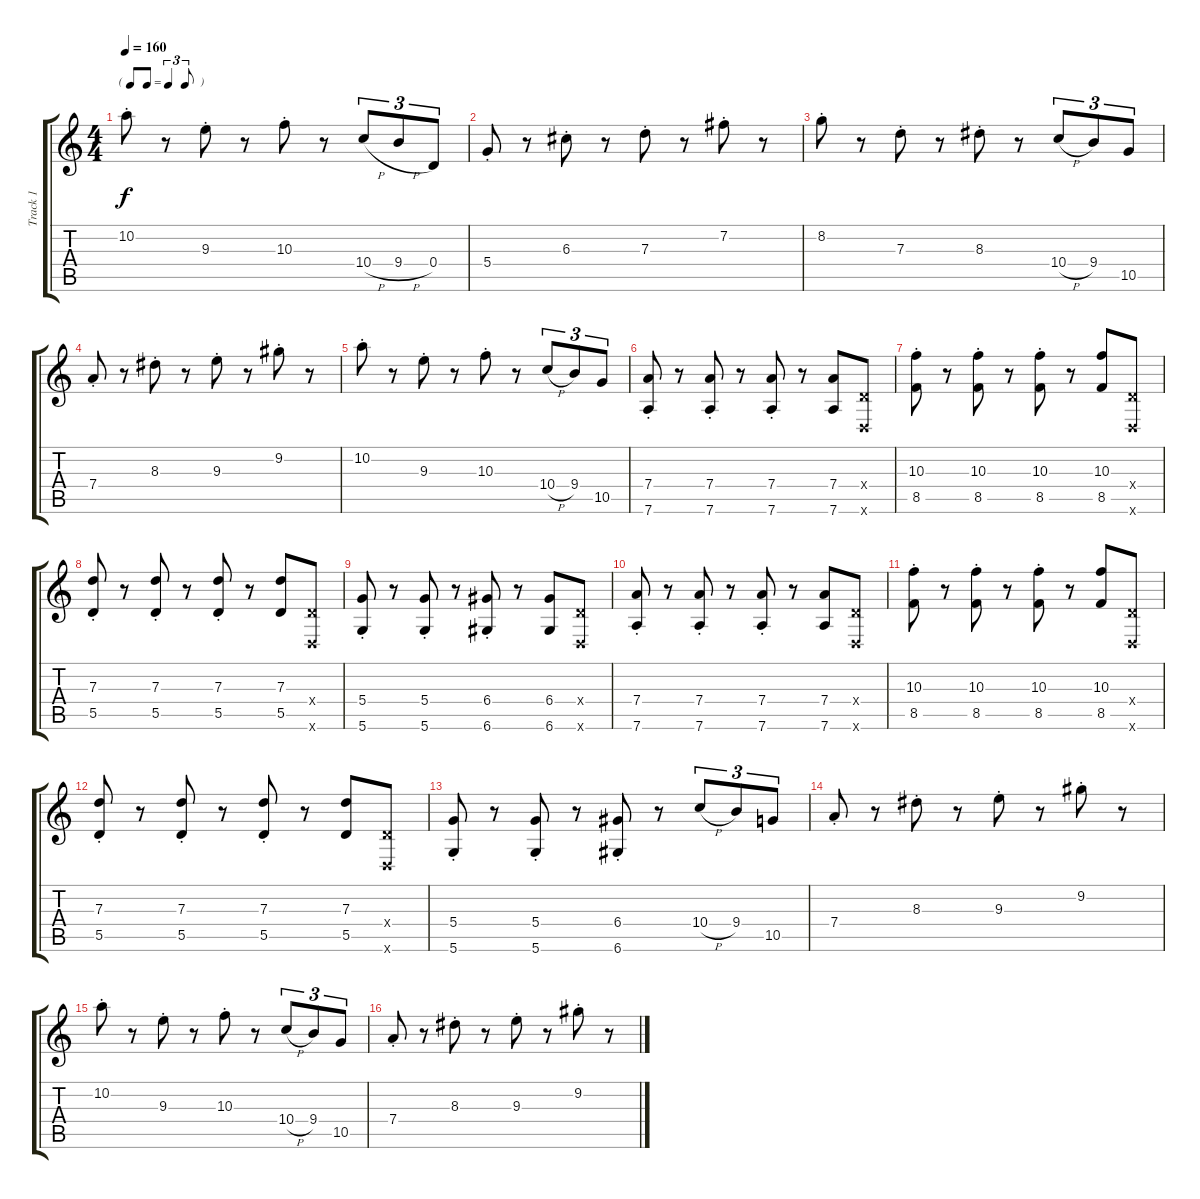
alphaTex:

\track ("Track 1" "Track 1") {instrument overdrivenguitar}
\staff {score tabs}
\tuning (E4 B3 G3 D3 A2 D2) {hide}
\ts (4 4)
\tf triplet8th
\tempo 160
\clef g2
\ks c
10.2{st}.8{dy f} r.8 9.3{st}.8 r.8 10.3{st}.8 r.8 10.4{h}.8{tu (3 2)} 9.4{h}.8{tu (3 2)} 0.4.8{tu (3 2)} |
5.4{st}.8 r.8 6.3{st}.8 r.8 7.3{st}.8 r.8 7.2{st}.8 r.8 |
8.2{st}.8 r.8 7.3{st}.8 r.8 8.3{st}.8 r.8 10.4{h}.8{tu (3 2)} 9.4.8{tu (3 2)} 10.5.8{tu (3 2)} |
7.4{st}.8 r.8 8.3{st}.8 r.8 9.3{st}.8 r.8 9.2{st}.8 r.8 |
10.2{st}.8 r.8 9.3{st}.8 r.8 10.3{st}.8 r.8 10.4{h}.8{tu (3 2)} 9.4.8{tu (3 2)} 10.5.8{tu (3 2)} |
(7.4{st} 7.6{st}).8 r.8 (7.4{st} 7.6{st}).8 r.8 (7.4{st} 7.6).8 r.8 (7.4 7.6).8 (0.4{x} 0.6{x}).8 |
(10.3{st} 8.5{st}).8 r.8 (10.3{st} 8.5{st}).8 r.8 (10.3{st} 8.5{st}).8 r.8 (10.3 8.5).8 (0.4{x} 0.6{x}).8 |
(7.3{st} 5.5{st}).8 r.8 (7.3{st} 5.5{st}).8 r.8 (7.3{st} 5.5{st}).8 r.8 (7.3 5.5).8 (0.4{x} 0.6{x}).8 |
(5.4{st} 5.6{st}).8 r.8 (5.4{st} 5.6{st}).8 r.8 (6.4{st} 6.6).8 r.8 (6.4 6.6).8 (0.4{x} 0.6{x}).8 |
(7.4{st} 7.6{st}).8 r.8 (7.4{st} 7.6{st}).8 r.8 (7.4{st} 7.6).8 r.8 (7.4 7.6).8 (0.4{x} 0.6{x}).8 |
(10.3{st} 8.5{st}).8 r.8 (10.3{st} 8.5{st}).8 r.8 (10.3{st} 8.5{st}).8 r.8 (10.3 8.5).8 (0.4{x} 0.6{x}).8 |
(7.3{st} 5.5{st}).8 r.8 (7.3{st} 5.5{st}).8 r.8 (7.3{st} 5.5{st}).8 r.8 (7.3 5.5).8 (0.4{x} 0.6{x}).8 |
(5.4{st} 5.6{st}).8 r.8 (5.4{st} 5.6{st}).8 r.8 (6.4{st} 6.6).8 r.8 10.4{h}.8{tu (3 2)} 9.4.8{tu (3 2)} 10.5.8{tu (3 2)} |
7.4{st}.8 r.8 8.3{st}.8 r.8 9.3{st}.8 r.8 9.2{st}.8 r.8 |
10.2{st}.8 r.8 9.3{st}.8 r.8 10.3{st}.8 r.8 10.4{h}.8{tu (3 2)} 9.4.8{tu (3 2)} 10.5.8{tu (3 2)} |
7.4{st}.8 r.8 8.3{st}.8 r.8 9.3{st}.8 r.8 9.2{st}.8 r.8
